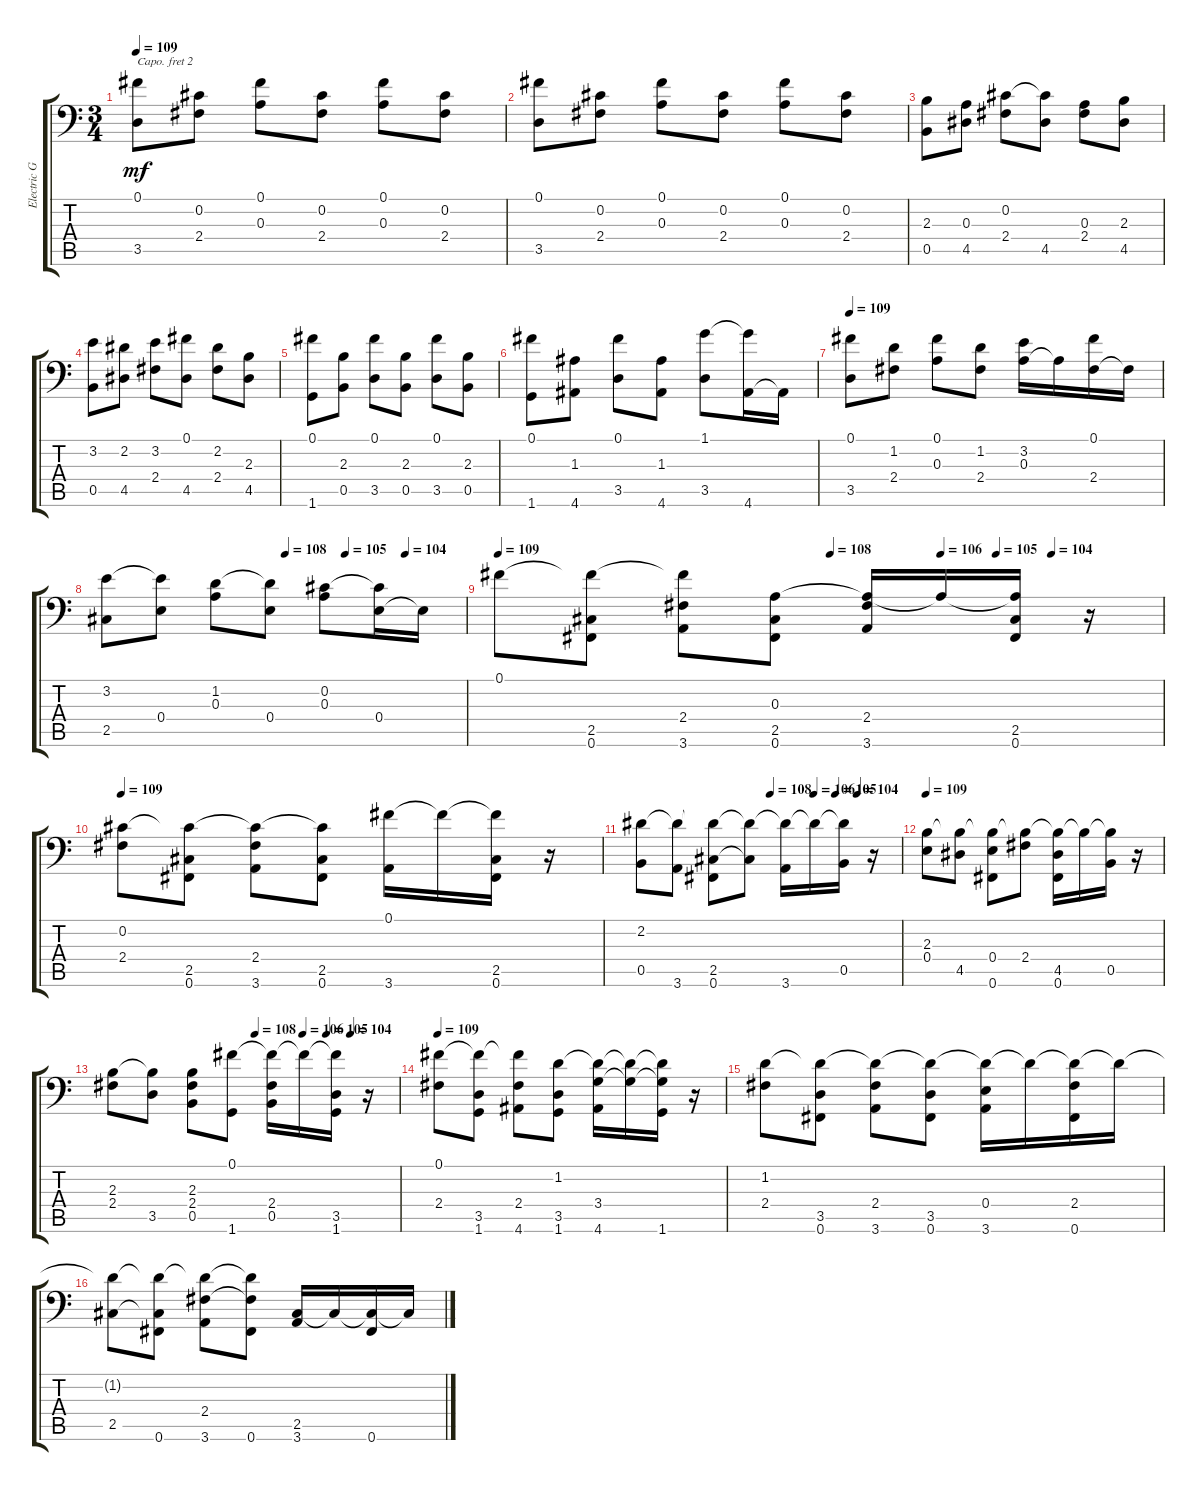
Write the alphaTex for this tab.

\track ("Electric Guitar" "Electric G") {solo instrument electricbassfinger}
\staff {score tabs}
\capo 2
\tuning (E3 B2 G2 D2 A1 E1) {hide}
\ts (3 4)
\tempo 109
\clef f4
\ks c
(0.1 3.5).8{dy mf} (0.2 2.4).8 (0.1 0.3).8 (0.2 2.4).8 (0.1 0.3).8 (0.2 2.4).8 |
(0.1 3.5).8 (0.2 2.4).8 (0.1 0.3).8 (0.2 2.4).8 (0.1 0.3).8 (0.2 2.4).8 |
(2.3 0.5).8 (0.3 4.5).8 (0.2 2.4).8 (0.2{t} 4.5).8 (0.3 2.4).8 (2.3 4.5).8 |
(3.2 0.5).8 (2.2 4.5).8 (3.2 2.4).8 (0.1 4.5).8 (2.2 2.4).8 (2.3 4.5).8 |
(0.1 1.6).8 (2.3 0.5).8 (0.1 3.5).8 (2.3 0.5).8 (0.1 3.5).8 (2.3 0.5).8 |
(0.1 1.6).8 (1.3 4.6).8 (0.1 3.5).8 (1.3 4.6).8 (1.1 3.5).8 (1.1{t} 4.6).16 4.6{t}.16 |
\tempo 109
(0.1 3.5).8 (1.2 2.4).8 (0.1 0.3).8 (1.2 2.4).8 (3.2 0.3).16 0.3{t}.16 (0.1 2.4).16 2.4{t}.16 |
\tempo (108 0.5)
\tempo (105 0.6666666666666666)
\tempo (104 0.8333333333333334)
(3.2 2.5).8 (3.2{t} 0.4).8 (1.2 0.3).8 (1.2{t} 0.4).8 (0.2 0.3).8 (0.2{t} 0.4).16 0.4{t}.16 |
\tempo 109
\tempo (108 0.5)
\tempo (106 0.6666666666666666)
\tempo (105 0.75)
\tempo (104 0.8333333333333334)
0.1.8 (0.1{t} 2.5 0.6).8 (0.1{t} 2.4 3.6).8 (0.3 2.5 0.6).8 (0.3{t} 2.4 3.6).16 0.3{t}.16 (0.3{t} 2.5 0.6).16 r.16 |
\tempo 109
(0.2 2.4).8 (0.2{t} 2.5 0.6).8 (0.2{t} 2.4 3.6).8 (0.2{t} 2.5 0.6).8 (0.1 3.6).16 0.1{t}.16 (0.1{t} 2.5 0.6).16 r.16 |
\tempo (108 0.5)
\tempo (106 0.6666666666666666)
\tempo (105 0.75)
\tempo (104 0.8333333333333334)
(2.2 0.5).8 (2.2{t} 3.6).8 (2.2{t} 2.5 0.6).8 (2.2{t} 2.5{t}).8 (2.2{t} 3.6).16 2.2{t}.16 (2.2{t} 0.5).16 r.16 |
\tempo 109
(2.3 0.4).8 (2.3{t} 4.5).8 (2.3{t} 0.4 0.6).8 (2.3{t} 2.4).8 (2.3{t} 4.5 0.6).16 2.3{t}.16 (2.3{t} 0.5).16 r.16 |
\tempo (108 0.5)
\tempo (106 0.6666666666666666)
\tempo (105 0.75)
\tempo (104 0.8333333333333334)
(2.3 2.4).8 (2.3{t} 3.5).8 (2.3 2.4 0.5).8 (0.1 1.6).8 (0.1{t} 2.4 0.5).16 0.1{t}.16 (0.1{t} 3.5 1.6).16 r.16 |
\tempo 109
(0.1 2.4).8 (0.1{t} 3.5 1.6).8 (0.1{t} 2.4 4.6).8 (1.2 3.5 1.6).8 (1.2{t} 3.4 4.6).16 (1.2{t} 3.4{t}).16 (1.2{t} 3.4{t} 1.6).16 r.16 |
(1.2 2.4).8 (1.2{t} 3.5 0.6).8 (1.2{t} 2.4 3.6).8 (1.2{t} 3.5 0.6).8 (1.2{t} 0.4 3.6).16 1.2{t}.16 (1.2{t} 2.4 0.6).16 1.2{t}.16 |
(1.2{t} 2.5).8 (1.2{t} 2.5{t} 0.6).8 (1.2{t} 2.4 3.6).8 (1.2{t} 2.4{t} 0.6).8 (2.5 3.6).16 2.5{t}.16 (2.5{t} 0.6).16 2.5{t}.16
